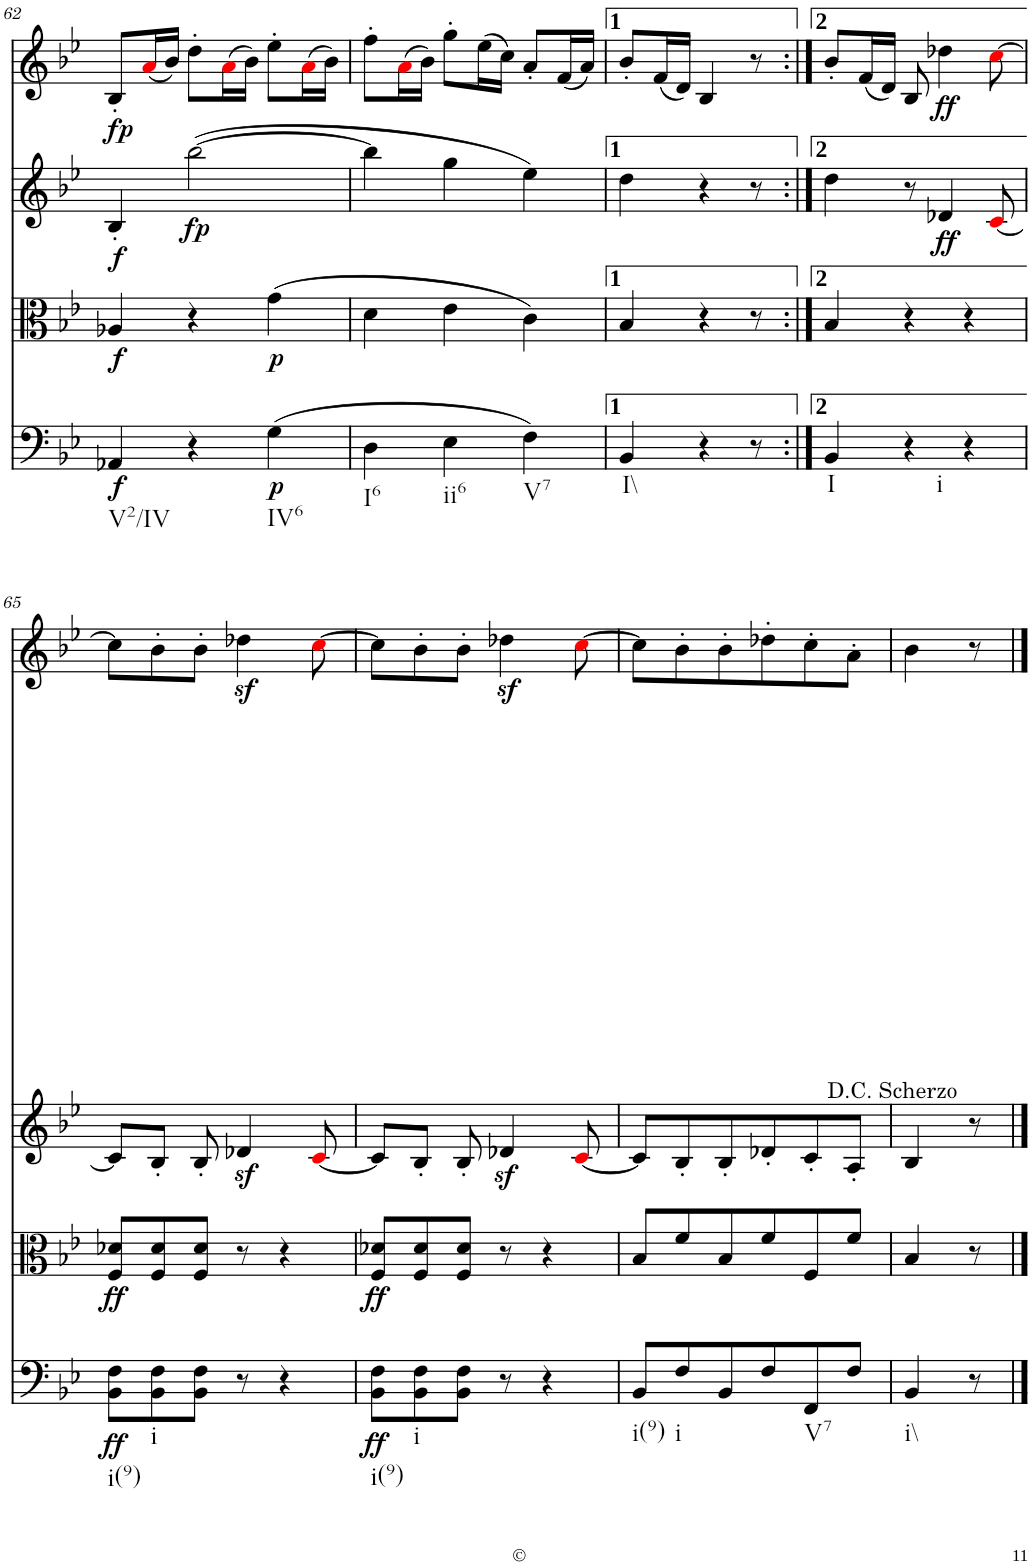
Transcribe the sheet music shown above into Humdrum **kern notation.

**kern	**dynam	**kern	**dynam	**kern	**dynam	**kern	**dynam
*part4	*part4	*part3	*part3	*part2	*part2	*part1	*part1
*staff4	*staff4	*staff3	*staff3	*staff2	*staff2	*staff1	*staff1
*I"Violoncello	*	*I"Viola	*	*I"Violin II	*	*I"Violin I	*
!!LO:PB:g=z
*clefF4	*	*clefC3	*	*clefG2	*	*clefG2	*
*k[b-e-]	*	*k[b-e-]	*	*k[b-e-]	*	*k[b-e-]	*
*B-:	*	*B-:	*	*B-:	*	*B-:	*
*M3/4	*	*M3/4	*	*M3/4	*	*M3/4	*
=62	=62	=62	=62	=62	=62	=62	=62
!LO:TX:b:t=V2/IV	!	!	!	!	!	!	!
!	!LO:DY:b	!	!LO:DY:b	!	!	!	!
!	!	!	!LO:DY:n=1:a	!	!	!	!LO:DY:b
4AA-X/	f	4A-X/	f f	4B-'/	.	8B-'/L	fp
.	.	.	.	.	.	(16ai/L	.
.	.	.	.	.	.	16b-/JJ)	.
!	!	!	!	!	!LO:DY:b	!	!
4r	.	4r	.	([2bb-\	fp	8dd'\L	.
.	.	.	.	.	.	(16ai\L	.
.	.	.	.	.	.	16b-\JJ)	.
!LO:TX:b:t=IV6	!	!	!	!	!	!	!
!	!LO:DY:b	!	!LO:DY:n=2:b	!	!	!	!
(4G\	p	(4g\	p	.	.	8ee-'\L	.
.	.	.	.	.	.	(16ai\L	.
.	.	.	.	.	.	16b-\JJ)	.
=63	=63	=63	=63	=63	=63	=63	=63
!LO:TX:b:t=I6	!	!	!	!	!	!	!
4D\	.	4d\	.	4bb-\]	.	8ff'\L	.
.	.	.	.	.	.	(16ai\L	.
.	.	.	.	.	.	16b-\JJ)	.
!LO:TX:b:t=ii6	!	!	!	!	!	!	!
4E-\	.	4e-\	.	4gg\	.	8gg'\L	.
.	.	.	.	.	.	(16ee-\L	.
.	.	.	.	.	.	16cc\JJ)	.
!LO:TX:b:t=V7	!	!	!	!	!	!	!
4F\)	.	4c\)	.	4ee-\)	.	8a'/L	.
.	.	.	.	.	.	(16f/L	.
.	.	.	.	.	.	16a/JJ)	.
=64	=64	=64	=64	=64	=64	=64	=64
!LO:TX:b:t=I\\	!	!	!	!	!	!	!
4BB-/	.	4B-/	.	4dd\	.	8b-'/L	.
.	.	.	.	.	.	(16f/L	.
.	.	.	.	.	.	16d/JJ)	.
4r	.	4r	.	4r	.	4B-/	.
8r	.	8r	.	8r	.	8r	.
=64X5:|!	=64X5:|!	=64X5:|!	=64X5:|!	=64X5:|!	=64X5:|!	=64X5:|!	=64X5:|!
!LO:TX:b:t=I	!	!	!	!	!	!	!
4BB-/	.	4B-/	.	4dd\	.	8b-'/L	.
.	.	.	.	.	.	(16f/L	.
.	.	.	.	.	.	16d/JJ)	.
!LO:TX:b:t=i	!	!	!	!	!	!	!
4r	.	4r	.	8r	.	8B-/	.
!	!	!	!	!	!LO:DY:b	!	!LO:DY:b
.	.	.	.	4d-X/	ff	4dd-X\	ff
4r	.	4r	.	.	.	.	.
.	.	.	.	[8ci/	.	[8cci\	.
!!LO:LB:g=z
=65	=65	=65	=65	=65	=65	=65	=65
!LO:TX:b:t=i(9)	!	!	!	!	!	!	!
!	!LO:DY:b	!	!LO:DY:b	!	!	!	!
8BB-\ 8F\L	ff	8F/ 8d-X/L	ff	8c/L]	.	8cc\L]	.
!LO:TX:b:t=i	!	!	!	!	!	!	!
8BB-\ 8F\	.	8F/ 8d-/	.	8B-'/J	.	8b-'\	.
8BB-\ 8F\J	.	8F/ 8d-/J	.	8B-'/	.	8b-'\J	.
8r	.	8r	.	4d-Xz</	.	4dd-Xz<\	.
4r	.	4r	.	.	.	.	.
.	.	.	.	[8ci/	.	[8cci\	.
=66	=66	=66	=66	=66	=66	=66	=66
!LO:TX:b:t=i(9)	!	!	!	!	!	!	!
!	!LO:DY:b	!	!LO:DY:b	!	!	!	!
8BB-\ 8F\L	ff	8F/ 8d-X/L	ff	8c/L]	.	8cc\L]	.
!LO:TX:b:t=i	!	!	!	!	!	!	!
8BB-\ 8F\	.	8F/ 8d-/	.	8B-'/J	.	8b-'\	.
8BB-\ 8F\J	.	8F/ 8d-/J	.	8B-'/	.	8b-'\J	.
8r	.	8r	.	4d-Xz</	.	4dd-Xz<\	.
4r	.	4r	.	.	.	.	.
.	.	.	.	[8ci/	.	[8cci\	.
=67	=67	=67	=67	=67	=67	=67	=67
!LO:TX:b:t=i(9)	!	!	!	!	!	!	!
8BB-/L	.	8B-/L	.	8c/L]	.	8cc\L]	.
!LO:TX:b:t=i	!	!	!	!	!	!	!
8F/	.	8f/	.	8B-'/	.	8b-'\	.
!	!	!	!	!	!	!LO:TX:b:t=D.C. Scherzo	!
8BB-/	.	8B-/	.	8B-'/	.	8b-'\	.
8F/	.	8f/	.	8d-X'/	.	8dd-X'\	.
!LO:TX:b:t=V7	!	!	!	!	!	!	!
8FF/	.	8F/	.	8c'/	.	8cc'\	.
8F/J	.	8f/J	.	8A'/J	.	8a'\J	.
=68	=68	=68	=68	=68	=68	=68	=68
!LO:TX:b:t=i\\	!	!	!	!	!	!	!
4BB-/	.	4B-/	.	4B-/	.	4b-\	.
8r	.	8r	.	8r	.	8r	.
==	==	==	==	==	==	==	==
*-	*-	*-	*-	*-	*-	*-	*-
